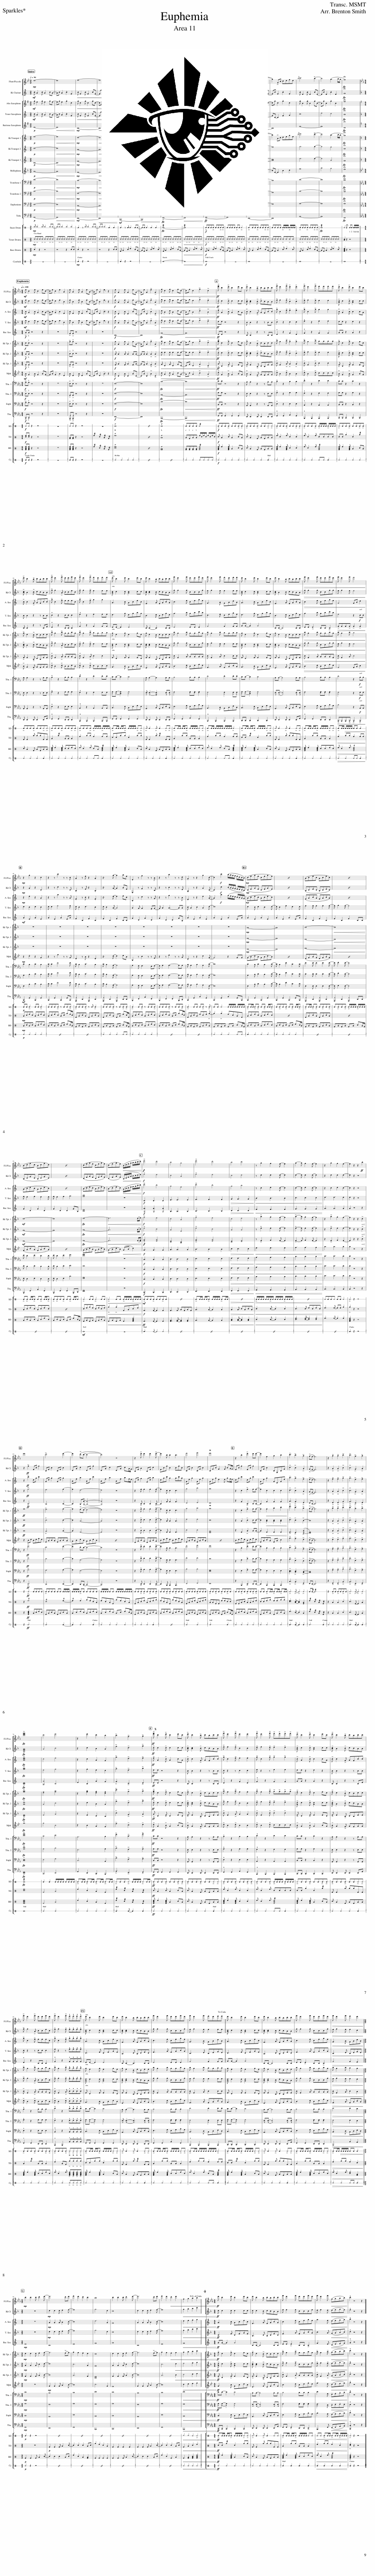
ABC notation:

X:1
%%score [ 1 2 ] [ 3 4 5 ] [ [ 6 7 8 ] 9 ] [ [ 10 11 ] 12 13 ] 14 [ 15 16 17 18 ]
L:1/8
Q:1/2=90
M:2/2
I:linebreak $
K:Bb
V:1 treble
V:2 treble transpose=-2
V:3 treble transpose=-9
V:4 treble transpose=-14
V:5 treble transpose=-21
V:6 treble transpose=-2
V:7 treble transpose=-2
V:8 treble transpose=-2
V:9 treble transpose=-7
V:10 bass
V:11 bass
V:12 bass
V:13 bass
V:14 bass-8
V:15 perc stafflines=1
K:none
V:16 perc
K:none
V:17 perc
K:none
V:18 perc stafflines=1
K:none
V:1
!mp! d8- | d8 | e8- | e8 | b8- | %5
 b8 | !>!c'8- |!<(! c'8!<)! |!fff! !>!g8- | g2 !>!GB cdgf | %10
 (!>!g/f/g- g6- | g2) !>!GB cdfd |{/b} c'6 !>!b2- | b4 (g3 a/g/ |[Q:1/4=100] !fermata!f8) ||$ %15
[K:Eb][M:4/4]!mf![Q:1/4=200] e c2 e c2 ec- | ce c2 e2 A2 | e A2 e A2 eA- | Ae A2 e2 z2 |!f! e G2 e G2 eG- | %20
 Ge G2 !>!e2 !>!G2 |!<(! f d2 f d2 fd- | df d2 !>!f2 !>!d2!<)! |!ff! !>![e'g'] c'2 !>!e' c'2 e'c' | !>!e' c'2 !>!b c'bc'c' | %25
 !>!g' e'2 !>!g' !>!e'2 !>!e'2 | !>!g' e'2 !>!g' f'f'f'f' | !>!e' c'2 !>!e' c'2 e'c' |$ !>!e' c'2 !>!b c'bc'c' | !>!g' e'2 !>!g' e'e'g'e' | %30
 !>!g' e'2 !>!g' f'e'f'f' | e' c'2 e' c'2 e'c' | e' c'2 b c'bc'c' | g' e'2 g' e'e'g'e' | g' e'2 g' f'e'f'f' | %35
 e' c'2 e' c'2 e'c' | e' c'2 b c'bc'c' |!>(! g' e'2 g' e'e'g'e' | g' e'2 g' f'4!>)!!p! |$!mp! z2 .g2 z2 .c2 | %40
 z2 z c'2 z z c | .A2 z e z2 .A2 | z3 g- g2 ae | .E2 z f2 z z B | z2 z b2 z z d | %45
 .G2 z z2 g2 c- | c2!f! c'2 (b/a/g/f/ e/d/c/B/) |!mp! (cege cege) | x8 | (Acec Acec) | %50
 x8 |$ (Bdfd Bdfd) | x8 | (cege cege) | (cege)!<(! (B/d/e/g/ a/b/c'/d'/)!<)! | %55
!f!!f! !>!e'4 d'4 | b4 g4 | !>!e'4 d'4 | b4 c'4 | z g2 f2 e- e2 | %60
 g2- g f2 e- e2 | z2 g2 f2 e2- | e2 z2 z2!ff! b2 |$ e'8 | !>!d'6 e'2- | %65
 e'2 (!>!d'c'- c'4- | c'4) z4 | z2 !>!e' e'2 e'2 !>!e'- | e'2 b b2 b3 | f'4 g'4 | %70
 Mf'8 | z2 b2 !>!e'2 e'e'- | e'2 e2 g2 b2 | !>!c'3 !>!b3 !>!g2 | (!>!fe- e6) | %75
 z2 !>!g2 !>!g2 !>!b2 | !>!b3 !>!f3 !>!g2 |$ !>![c'e'g']8 | c'4 e'4 | z2 e'2 c'2 b2 | %80
 !>!b3 !>!f3 !>!g2 |S!ff! !>![e'g'] c'2 !>!e' c'2 e'c' | !>!e' c'2 !>!b c'bc'c' | !>!g' e'2 !>!g' e'2 e'2 | !>!g' e'2 !>!g' !>!f'!>!f'!>!f'!>!f' | %85
 !>!e' c'2 !>!e' c'2 e'c' | !>!e' c'2 !>!b c'bc'c' |$ !>!g' e'2 !>!g' e'e'g'e' | !>!g' e'2 !>!g' !^!f'!^!f'!^!f'!^!f' | e' c'2 e' c'2 e'c' | %90
 e' c'2 b c'bc'c' | g' e'2 g' e'e'g'e' | g' e'2 g' f'e'f'f'!dacoda! || e' c'2 e' c'2 e'c' | e' c'2 b c'bc'c' | %95
 g' e'2 g' e'e'g'e' |!>(! g' e'2 g' f'2 e'2!>)! ||$[M:2/2]!mp! c'2 c'2 c' d'2 e'- | e'6 d'e' | f'2 e'2 d'2 c'2 | %100
 b8 | c'2 c'2 c' d'2 e'- | e'6 d'e' | f'2 e'2!<(! d'2 e'2 | f2 g2 a2 b2!<)!!D.S.! || %105
[M:4/4]O!ff! e' c'2 e' c'2 e'c' | e' c'2 b c'bc'c' | g' e'2 g' e'e'g'e' | g' e'2 g'!<(! (fgab)!<)! | !^!c'2 z4 z2 |] %110
V:2
[K:C]!mf! c A2 c A2 cA- | Ac A2 .c2 F2 |!<(! c F2 c F2 cF- | Fc F2 .c2 F2!<)! |!f! c E2 c E2 cE- | %5
 Ec E2 .c2 E2 |!<(! d B2 d B2 dB- | Bd B2 .d2 B2!<)! |!ff! c A2 c A2 cA- | Ac A2 .c2 F2 | %10
 c F2 c F2 cF- | Fc F2 .c2 F2 | c E2 c E2 cE- | Ec E2 .c2 E2 | !fermata!G8 ||$ %15
[K:F][M:4/4]!mf! f d2 f d2 fd- | df d2 f2 B2 | f B2 f B2 fB- | Bf B2 f2 z2 |!f! f A2 f A2 fA- | %20
 Af A2 !>!f2 !>!A2 |!<(! g e2 g e2 ge- | eg e2 !>!g2 !>!e2!<)! |!ff! !>!d d2 !>!d d2 dd | !>![Bd] [Bd]2 !>!c !>!dcBB | %25
 !>!f f2 !>!f !>!c2 !>!c2 | !>!e f2 !>!e e2 e2 | !>![Ad] d2 !>!d [Ad]2 dd |$ !>![Bd] B2 !>!c dcBB | !>!f f2 !>!A ccec | %30
 !>!e f2 !>!e e2 ee | [Ad] d2 d [Ad]2 dd | [Bd] [Bd]2 c dcBB | f f2 f cccf | e f2 e e2 ee | %35
 [Ad] d2 d [Ad]2 dd | [Bd] B2 c dcBB |!>(! f f2 f ccff | e f2 e e4!>)! |$!mp! z2 .A2 z2 .D2 | %40
 z2 z d2 z z D | .B,2 z F z2 .B,2 | z3 A- A2 BF | .F,2 z G2 z z C | z2 z c2 z z E | %45
 .A,2 z z2 A2 D- | D2!f! d2 (c/B/A/G/ F/E/D/C/) |!mp! (DFAF DFAF) | x8 | (B,DFD B,DFD) | %50
 x8 |$ (CEGE CEGE) | x8 | (DFAF DFAF) | (DFAF)!<(! (C/E/F/A/ B/c/d/e/)!<)! | %55
!f! !>!f4 e4 | c4 A4 | !>!f4 e4 | c4 d4 | z d2 d2 d- d2 | %60
 d2- d d2 d- d2 | z2 d2 d2 d2- | d2 z2 z4 |$ z2!ff! !>!f2 Fc f2 | CF c2 CF c2 | %65
 DA d2 DA f2 | DA d2 DA dA/G/ | B,F B2 B,F d2 | Fcf c2 cfc | CG c2 CG c2 | %70
 CGc G2 G cA/G/ | Fc f2 Fc f2 | CG c2 CG,CG | !>!d3 !>!c3 !>!A2 | (!>!GF- F6) | %75
 z2 !>!A2 !>!A2 !>!c2 | !>!c3 !>!G3 !>!A2 |$ !>![DFA]8 | A4 c4 | z2 d2 B2 A2 | %80
 !>!g3 !>!d3 !>!a2 |!ff! !>!d d2 !>!d d2 dd | !>![Bd] [Bd]2 !>!c dcBB | !>!f f2 !>!f c2 c2 | !>!e f2 !>!e !>!e2 !>!e2 | %85
 !>![Ad] d2 !>!d [Ad]2 dd | !>![Bd] B2 !>!c dcBB |$ !>!f f2 !>!A ccec | !>!e f2 !>!e !^!e!^!e!^!e!^!e | [Ad] d2 d [Ad]2 dd | %90
 [Bd] [Bd]2 c dcBB | f f2 f cccf | e f2 e e2 ee || [Ad] d2 d [Ad]2 dd | [Bd] [Bd]2 c dcBB | %95
 f f2 f cccf |!>(! e f2 e e2 d2!>)! ||$[M:2/2] z8 |!mp! d2 d2 d e2 f- | f8 | %100
 g6 d2 | c8 | d2 d2 d e2 f- | f8 |!<(! g2 a2 b2 c'2!<)! || %105
[M:4/4]!ff! d d2 d d2 dd | d d2 c dcBB | f f2 f cccf | e f2 e!<(! (efgf)!<)! | !^!f2 z4 z2 |] %110
V:3
[K:G]!mf! g e2 g e2 ge- | eg e2 .g2 c2 |!<(! g c2 g c2 gc- | cg c2 .g2 c2!<)! |!f! g B2 g B2 gB- | %5
 Bg B2 .g2 B2 |!<(! a f2 a f2 af- | fa f2 .a2 f2!<)! |!ff! g e2 g e2 ge- | eg e2 .g2 c2 | %10
 g c2 g c2 gc- | cg c2 .g2 c2 | g B2 g B2 gB- | Bg B2 .g2 B2 | !fermata!f8 ||$ %15
[K:C][M:4/4]!mf! c A2 c A2 cA- | Ac A2 c2 F2 | c F2 c F2 cF- | Fc F2 c2 z2 |!f! c E2 c E2 cE- | %20
 Ec E2 !>!c2 !>!E2 |!<(! d B2 d B2 dB- | Bd B2 !>!d2 !>!B2!<)! |!ff! !>!e A2 !>!c A2 cA | !>!c c2 !>!G AGcc | %25
 !>!g c2 !>!e !>!e2 !>!e2 | !>!g c2 !>!g g2 g2 | !>!c A2 !>!c c2 cA |$ !>!c c2 !>!G AGcc | !>!g c2 !>!e eeec | %30
 !>!g c2 !>!e g2 g2 | A3 c Acec | F3 A FAcA | c3 e cege | G3 B GBdB | %35
 A3 c Acec | F3 A FAcA |!>(! c3 e cege | G4 GB!p! d2!>)! |$!mp! z2 .e2 z2 .A2 | %40
 z2 z a2 z z A | .F2 z c z2 .F2 | z3 e- e2 fc | .C2 z d2 z z G | z2 z g2 z z B | %45
 .E2 z z2 e2 A- | A2!f! a2 (g/f/e/d/ c/B/A/G/) |!mp! (Acec Acec) | x8 | (FAcA FAcA) | %50
 x8 |$ (GBdB GBdB) | x8 | (Acec Acec) | (Acec)!<(! (G/B/c/e/ f/g/a/b/)!<)! | %55
!f! !>!c'4 b4 | g4 e4 | !>!c'4 b4 | g4 a4 | z c2 d2 c- c2 | %60
 c2- c d2 c- c2 | z2 c2 d2 c2- | c2 z2 z4 |$ z2!ff! !>!c'2 cg c'2 | Gc g2 Gc g2 | %65
 Ae a2 Ae c'2 | Ae a2 Ae ae/d/ | Fc f2 Fc a2 | cgc' g2 gc'g | Gd g2 Gd g2 | %70
 Gdg d2 d ge/d/ | cg c'2 cg c'2 | Gd g2 GDGd | !>!a3 !>!g3 !>!e2 | (!>!dc- c6) | %75
 z2 !>!e2 !>!e2 !>!g2 | !>!g3 !>!d3 !>!e2 |$ !>![Ace]8 | c4 e4 | z2 c2 A2 G2 | %80
 !>!g3 !>!d3 !>!e2 |!ff! !>!e A2 !>!c A2 cA | !>!c c2 !>!G AGcc | !>!g c2 !>!e e2 e2 | !>!g c2 !>!g !>!g2 !>!g2 | %85
 !>!c A2 !>!c c2 cA | !>!c c2 !>!G AGcc |$ !>!g c2 !>!e eeec | !>!g c2 !>!e !^!g!^!g!^!g!^!g | A3 c Acec | %90
 F3 A FAcA | c3 e cege | G3 B GBdB || A3 c Acec | F3 A FAcA | %95
 c3 e cege |!>(! G3 B GBdB!>)! ||$[M:2/2] z8 |!mp! A2 A2 A B2 c- | c8 | %100
 d6 A2 | G8 | A2 A2 A B2 c- | c8 |!<(! d2 e2 f2 g2!<)! || %105
[M:4/4]!ff! A3 c Acec | F3 A FAcA | c3 e cege | g3 e!<(! (defg)!<)! | !^!a2 z4 z2 |] %110
V:4
[K:C]!mf! c A2 c A2 cA- | Ac A2 .c2 F2 |!<(! c F2 c F2 cF- | Fc F2 .c2 F2!<)! |!f! c E2 c E2 cE- | %5
 Ec E2 .c2 E2 |!<(! d B2 d B2 dB- | Bd B2 .d2 B2!<)! |!ff! !>!A8- | Ac- c2 d4 | %10
 F8- | FC- C2 F2 G2 | c8 | e4 d4 | !fermata!B8 ||$ %15
[K:F][M:4/4]!mf! f d2 f d2 fd- | df d2 f2 B2 | f B2 f B2 fB- | Bf B2 f2 z2 |!f! f A2 f A2 fA- | %20
 Af A2 !>!f2 !>!A2 |!<(! g e2 g e2 ge- | eg e2 !>!g2 !>!e2!<)! |!ff! dd z4 z2 | B B2 z2 z BB | %25
 !^!c2 z2 c2 c2 | !^!e2 z2 e2 e2 | dd z2 d2 z2 |$ B B2 z2 z BB | !^!c2 z2 cc c2 | %30
 !^!e2 z2 e2 ee | d3 f dfaf | B3 d Bdfd | f3 a fac'a | c3 e cege | %35
 d3 f dfaf | B3 d Bdfd | f3 a fac'a | e4 z2!f! cc |$ d2 c2 d2 c2 | %40
 d d2 f4 f | d c2 d3 c2 | d c2 A- A4 | A2 G G3 FG- | G A2 A3- AA | %45
 c A2 c2 A2 d- | d8 | d2 c d2 c2 d- | d c2 f2 d2 d | f2 f f2 f2 f- | %50
 f g2 f- f4 |$ f e2 f2 e2 e | f e2 f2 g3 | [fa]8 | z8 | %55
!f! D3 D3 D2 | E3 E3 E2 | F3 F3 F2 |!>(! G3 G3 G2!>)! |!<(! B3 B3 B2 | %60
 c3 c3 c2!<)! | d3 d3 d2 | d2 z2 z4 |$ z2!ff! !>!f6 | e6 f2- | %65
 f2 d6- | d4 z4 | z2 f f2 f2 f- | f2 c c2 c3 | g4 a4 | %70
 g8 | z2 c2 !>!f2 ff- | f2 c2 c2 c2 | !>!d3 !>!c3 !>!A2 | (!>!GF- F6) | %75
 z2 !>!A2 !>!A2 !>!c2 | !>!c3 !>!G3 !>!A2 |$ !>![fa]8 | d4 f4 | z2 f2 d2 c2 | %80
 !>!g3 !>!d3 !>!a2 |!ff! dd z4 z2 | B B2 z2 z BB | c z2 z c2 c2 | e z2 z e2 e2 | %85
 dd z2 d2 z2 | B B2 z2 z BB |$ c z2 z cc c2 | e z2 z !^!e!^!e!^!e!^!e | D3 F DFAF | %90
 B,3 D B,DFD | F3 A FAcA | C3 E CEGE || D3 F DFAF | B,3 D B,DFD | %95
 F3 A FAcA |!>(! C3 E CEGE!>)! ||$[M:2/2] z8 |!mp! d2 d2 d e2 f- | f8 | %100
 g6 d2 | c8 | d2 d2 d e2 f- | f8 |!<(! g2 a2 b2 c'2!<)! || %105
[M:4/4]!ff! D3 F DFAF | B,3 D B,DFD | F3 A FAcA | c3 A!<(! (GABc)!<)! | !^!d2 z4 z2 |] %110
V:5
[K:G]!p! E8- |!<(! E8!<)! |!mp! C8- |!<(! C8!<)! |!mf! G8- | %5
!<(! G8!<)! | !>!D8- |!<(! D8!<)! |!ff! !>!E8- | E8 | %10
 C8- | C8 | G8- | G8 | !fermata!D8 ||$ %15
[K:C][M:4/4]!f! !>!A.A z4 z2 | z8 | !>!F.F z4 z2 | z8 |!f! C8- | %20
 C8 | G8- |!<(! G8!<)! |!ff! EE z4 z2 | C C2 z2 z CC | %25
 !^!E2 z2 G2 E2 | !^!G2 z2 G2 G2 | AA z2 A2 z2 |$ C C2 z2 z CF | !^!E2 z2 CC C2 | %30
 !^!G2 z2 G2 GG | EE- E2 E4 | C C2- C3 CC | E4 EE E2 | G4 G2 GG | %35
 AA- A2 A4 | CC- C4 CC | EE !>!E2 CC !>!C2 |!>(! !>!GGG!>!G !>!G2 !>!G2!>)! |$!mf! A2 E2 A2 E2 | %40
 A2 E2 A2 EA | F2 C2 F2 C2 | F2 C2 F2 CC | G2 D2 G2 D2 | G2 D2 D2 GB, | %45
 A2 E2 A2 E2 | A2 E2 A2 EA | A2 E2 A2 E2 | A2 E2 A2 EA | F2 C2 F2 C2 | %50
 F2 C2 F2 CC |$ G2 D2 G2 D2 | G2 D2 D2 GB, | [CE]8 | z8 | %55
!f! [A,A]3 [A,A]3 [A,A]2 | B,3 B,3 B,2 | C3 C3 C2 |!>(! D3 D3 D2!>)! |!<(! F3 F3 F2 | %60
 G3 G3 G2!<)! | A3 A3 A2 | A2 z4 z2 |$ z2!ff! !>!C6 | B,6 C2- | %65
 C2 B,[A,A]- [A,A]4- | [A,A]4 z4 | z2 !>!C C2 C2 !>!C- | C2 G G2 G3 | D4 E4 | %70
 D8 | z2 G2 !>!C2 CC- | C2 G2 G2 G2 | !>!A3 !>!G3 !>!E2 | DC- C6 | %75
 z2 !>!E2 !>!E2 !>!G2 | !>!G3 !>!D3 !>!E2 |$ !>![CE]8 | [A,A]4 C4 | F2 C2 A2 G2 | %80
 !>!G3 !>!D3 !>!E2 |!ff! EE z4 z2 | C C2 z2 z CC | !^!E2 z2 G2 E2 | !^!G2 z2 G2 G2 | %85
 AA z2 A2 z2 | C C2 z2 z CF |$ !^!E2 z2 CC C2 | !^!G2 z2 !^!G!^!G!^!G!^!G | EE- E2 E4 | %90
 C C2- C3 CC | E4 EE E2 | G4 G2 GG || AA- A2 A4 | CC- C4 CC | %95
 EE !>!E2 CC !>!C2 |!>(! G4 G2 F2!>)! ||$[M:2/2]!mp! E8 | C8 | E8 | %100
 G8 | A8 | C8 | E8 |!<(! G8!<)! || %105
[M:4/4]!ff! AA- A2 A4 | CC- C4 CC | EE !>!E2 CC !>!C2 | G3 E!<(! (DEFG)!<)! | !^!A2 z4 z2 |] %110
V:6
[K:C]!p! e8- |!<(! e8!<)! |!mp! c8- |!<(! c8!<)! |!mf! c8- | %5
!<(! c8!<)! | !>!d8- |!<(! d8!<)! |!fff! !>!a8- | a2 !>!Ac deag | %10
 (!>!a/g/a- a6- | a2) !>!Ac dege |{/c'} d'6 !>!c'2- | c'4 (a3 b/a/ | !fermata!g8) ||$ %15
[K:F][M:4/4]!f! d.d z4 z2 | z8 | !>!f.f z4 z2 | z8 |!f! f A2 f A2 fA- | %20
 Af A2 !>!f2 !>!A2 |!<(! g e2 g e2 ge- | eg e2 !>!g2 !>!e2!<)! |!ff! !>![fa] d2 !>!f d2 fd | !>!f d2 !>!c dcdd | %25
 !>!a f2 !>!a !>!f2 !>!f2 | !>!a f2 !>!a gggg | !>!f d2 !>!f d2 fd |$ !>!f d2 !>!c dcdd | !>!a f2 !>!a ffaf | %30
 !>!a f2 !>!a gfgg | f d2 f d2 fd | f d2 c dcdd | a f2 a ffaf | a f2 a gfgg | %35
 f d2 f d2 fd | f d2 c dcdd |!>(! a f2 a ffaf | a f2 a g4!>)!!p! |$ z8 | %40
 z8 | z8 | z8 | z8 | z8 | %45
 z8 | z8 |!mp! A8- | A8 | B8- | %50
!<(! B8!<)! |$!mf! c8- | c8 | d8- |!<(! d7 (d/e/)!<)! | %55
!f! !>!f4 e4 | c4 A4 | !>!f4 e4 | c4 d4 | z !>!a2 g2 f- f2 | %60
 !>!a2- a g2 f- f2 | z2 !>!a2 g2 f2- | f2 z2 z2!<(! !>!c2!<)! |$!ff! f8 | !>!e6 f2- | %65
 f2 (!>!ed- d4- | d4) z4 | z2 !>!f f2 f2 !>!f- | f2 c c2 c3 | g4 a4 | %70
 Mg8 | z2 c2 !>!f2 ff- | f2!<(! f2 a2 c'2!<)! | !>!d'3 !>!c'3 !>!a2 | (!>!gf- f6) | %75
 z2 !>!a2 !>!a2 !>!c'2 | !>!c'3 !>!g3 !>!a2 |$ !>![fa]8 | [df]4 [fa]4 | z2 [fa]2 [dg]2 [cf]2 | %80
 !>!c'3 !>!g3 !>!a2 |!ff! !>![fa] d2 !>!f d2 fd | !>!f d2 !>!c dcdd | !>!a f2 !>!a f2 f2 | !>!a f2 !>!a !>!g!>!g!>!g!>!g | %85
 !>!f d2 !>!f d2 fd | !>!f d2 !>!c dcdd |$ !>!a f2 !>!a ffaf | !>!a f2 !>!a !^!g!^!g!^!g!^!g | f d2 f d2 fd | %90
 f d2 c dcdd | a f2 a ffaf | a f2 a gfgg || f d2 f d2 fd | f d2 c dcdd | %95
 a f2 a ffaf |!>(! a f2 a g2 f2!>)! ||$[M:2/2]!mp! d2 d2 d e2 f- | f6 (!>!ef) | g2 f2 e2 d2 | %100
 c8 | d2 d2 d e2 f- | f6 (!>!ef) | g2 f2!<(! e2 f2 | g2 a2 b2 c'2!<)! || %105
[M:4/4]!ff! !>!f d2 !>!f d2 fd | !>!f d2 !>!c dcdd | !>!a f2 !>!a ffaf | !>!a f2 !>!a!<(! (gabc')!<)! | !^!d'2 z4 z2 |] %110
V:7
[K:C]!p! c8- |!<(! c8!<)! |!mp! A8- |!<(! A8!<)! |!mf! G8- | %5
!<(! G8!<)! | !>!B8- |!<(! B8!<)! |!ff! !>!e8- | e8 | %10
 f8- | f8 | g6 g2- | g4 f4 | !fermata!B8 ||$ %15
[K:F][M:4/4]!f! !>!A.A z4 z2 | z8 | !>!B.B z4 z2 | z8 |!f! A A2 A A2 AA- | %20
 AA A2 !>!A2 !>!A2 |!<(! e e2 e e2 ee- | ee e2 !>!e2 !>!e2!<)! |!ff! !>!d d2 !>!d d2 dd | !>![Bd] [Bd]2 !>!c !>!dcBB | %25
 !>!f f2 !>!f !>!c2 !>!c2 | !>!e f2 !>!e e2 e2 | !>![Ad] d2 !>!d [Ad]2 dd |$ !>![Bd] B2 !>!c dcBB | !>!f f2 !>!A ccec | %30
 !>!e f2 !>!e e2 ee | [Ad] d2 d [Ad]2 dd | [Bd] [Bd]2 c dcBB | f f2 f cccf | e f2 e e2 ee | %35
 [Ad] d2 d [Ad]2 dd | [Bd] B2 c dcBB |!>(! f f2 f ccff | e f2 e e4!>)!!p! |$ z8 | %40
 z8 | z8 | z8 | z8 | z8 | %45
 z8 | z8 |!mp! F8- | F8 | D8- | %50
!<(! D8!<)! |$!mf! G8- | G8 | A8- |!<(! A7 (B/c/)!<)! | %55
!f! !>!d4 c4 | A4 E4 | !>!d4 c4 | A4 A4 | z !>!d2 d2 d- d2 | %60
 !>!d2- d d2 d- d2 | z2 !>!d2 d2 d2- | d2 z2 z2!<(! !>!c2!<)! |$!ff! c8 | !>!c6 c2- | %65
 c2 A6- | A4 z4 | z2 !>!d d2 d2 !>!d- | d2 A A2 A3 | e4 e4 | %70
 c8 | z2 A2 !>!c2 cc- | c2!<(! [Ac]2 [Ac]2 [Ac]2!<)! | !>!d3 !>!c3 !>!B2- | B8 | %75
 z2 !>!A2 !>!A2 !>!c2 | !>!c3 !>!G3 !>!A2 |$ !>![Ad]8 | A4 c4 | z2 d2 B2 A2 | %80
 !>!g3 !>!d3 !>!a2 |!ff! !>!d d2 !>!d d2 dd | !>![Bd] [Bd]2 !>!c dcBB | !>!f f2 !>!f c2 c2 | !>!e f2 !>!e !>!e2 !>!e2 | %85
 !>![Ad] d2 !>!d [Ad]2 dd | !>![Bd] B2 !>!c dcBB |$ !>!f f2 !>!A ccec | !>!e f2 !>!e !^!e!^!e!^!e!^!e | [Ad] d2 d [Ad]2 dd | %90
 [Bd] [Bd]2 c dcBB | f f2 f cccf | e f2 e e2 ee || [Ad] d2 d [Ad]2 dd | [Bd] [Bd]2 c dcBB | %95
 f f2 f cccf |!>(! e f2 e e2 d2!>)! ||$[M:2/2]!mp! A2 A2 A c2 d- | d8 | c6 A2 | %100
 G8 | A2 A2 A c2 d- | d8 | c6!<(! d2 | e4 f2 g2!<)! || %105
[M:4/4]!ff! !>![Ad] d2 !>!d [Ad]2 dd | !>![Bd] [Bd]2 !>!c dcBB | !>!f f2 !>!f cccf | !>!e f2 !>!e!<(! (efgf)!<)! | !^!f2 z4 z2 |] %110
V:8
[K:C]!p! C8- |!<(! C8!<)! |!mp! F8- |!<(! F8!<)! |!mf! E8- | %5
!<(! E8!<)! | !>!G8- |!<(! G8!<)! |!ff! !>!c8- | c8 | %10
 [Ac]8- | [Ac]8 | e6 e2- | e4 A4 | !fermata!G8 ||$ %15
[K:F][M:4/4]!f! !>!F.F z4 z2 | z8 | !>!F.F z4 z2 | z8 |!f! F A2 F A2 FA- | %20
 AF A2 !>!F2 !>!A2 |!<(! G E2 G E2 GE- | EG E2 !>!G2 !>!E2!<)! |!ff! !>!A D2 !>!F D2 FD | !>!F F2 !>!C DCFF | %25
 !>!c F2 !>!A !>!A2 !>!A2 | !>!c F2 !>!c c2 c2 | !>!F D2 !>!F F2 FD |$ !>!F F2 !>!C DCFF | !>!c F2 !>!A AAAF | %30
 !>!c F2 !>!A c2 c2 | F D2 F F2 FD | F F2 C DCFF | c F2 A AAAA | c F2 A c2 cc | %35
 F D2 F F2 FD | F F2 C DCFF |!>(! c F2 A AAAF | c F2 A c4!>)!!p! |$ z8 | %40
 z8 | z8 | z8 | z8 | z8 | %45
 z8 | z8 |!mp! D8- | D8 | F8- | %50
!<(! F8!<)! |$!mf! E8- | E8 | F8- |!<(! F7 (F/[EG]/)!<)! | %55
!f!!f! !>![FA]4 [EA]4 | [CE]4 [A,C]4 | !>![FA]4 [EA]4 | [CE]4 [DF]4 | z !>!F2 G2 F- F2 | %60
 !>!F2- F G2 F- F2 | z2 !>!F2 G2 F2- | F2 z2 z2!<(! !>!c2!<)! |$!ff! A8 | !>!G6 A2- | %65
 A2 F6- | F4 z4 | z2 !>!B B2 B2 !>!B- | B2 F F2 F3 | c4 c4 | %70
 [EG]8 | z2 F2 !>!A2 AA- | A2!<(! F2 F2 F2!<)! | !>!F3 !>!E3 (!>![D-A]2 | [DF]8) | %75
 z2 !>!A2 !>!A2 !>!c2 | !>!c3 !>!G3 !>!A2 |$ !>![DF]8 | F4 A4 | z2 F2 D2 C2 | %80
 !>!c3 !>!G3 !>!A2 |!ff! !>!A D2 !>!F D2 FD | !>!F F2 !>!C DCFF | !>!c F2 !>!A A2 A2 | !>!c F2 !>!c !>!c2 !>!c2 | %85
 !>!F D2 !>!F F2 FD | !>!F F2 !>!C DCFF |$ !>!c F2 !>!A AAAF | !>!c F2 !>!A !^!c!^!c!^!c!^!c | F D2 F F2 FD | %90
 F F2 C DCFF | c F2 A AAAA | c F2 A c2 cc || F D2 F F2 FD | F F2 C DCFF | %95
 c F2 A AAAA |!>(! c F2 A c2 B2!>)! ||$[M:2/2]!mp! F2 F2 F A2 B- | B8 | A6 F2 | %100
 [CE]8 | F2 F2 F A2 B- | B8 | A6!<(! B2 | c4 d2 e2!<)! || %105
[M:4/4]!ff! !>!F D2 !>!F F2 FD | !>!F F2 !>!C DCFF | !>!c F2 !>!A AAAA | !>!c F2 !>!A!<(! (GABc)!<)! | !^!d2 z4 z2 |] %110
V:9
[K:F]!p! A8- |!<(! A8!<)! |!mp! F8- |!<(! F8!<)! |!mf! F8- | %5
!<(! F8!<)! | !>!C8- |!<(! C8!<)! |!ff! !>!d8- | df- f2 g4 | %10
 B8- | BF- F2 B2 c2 | f8 | a4 g4 | !fermata!e8 ||$ %15
[K:Bb][M:4/4]!mf! B G2 B G2 BG- | GB G2 B2 E2 | B E2 B E2 BE- | EB E2 B2 z2 |!f! B D2 B D2 BD- | %20
 DB D2 !>!B2 !>!D2 |!<(! c A2 c A2 cA- | Ac A2 !>!c2 !>!A2!<)! |!ff! !>!d G2 !>!B G2 BG | !>!B G2 !>!F GFGG | %25
 !>!d B2 !>!d B2 B2 | !>!d B2 !>!d cccc | !>!B G2 !>!B G2 BG |$ !>!B G2 !>!F GFGG | !>!d B2 !>!d BBdB | %30
 !>!d B2 !>!d cBcc | G3 B GBdB | E3 G EGBG | B3 d Bdfd | F3 A FAcA | %35
 G3 B GBdB | E3 G EGBG |!>(! B3 d Bdfd | F4 FA!p!!p! c2!>)! |$!mp! z2 .d2 z2 .G2 | %40
 z2 z g2 z z G | .E2 z B z2 .E2 | z3 d- d2 eB | .B,2 z c2 z z F | z2 z f2 z z A | %45
 .D2 z z2 d2 G- | G4 z2 GG | (GBdB GBdB) | x8 | (EGBG EGBG) | %50
 x8 |$ (FAcA FAcA) | x8 | (GBdB GBdB) | (GBdB)!<(! (GB d2)!<)! | %55
!f! G3 G3 G2 | A3 A3 A2 | B3 B3 B2 |!>(! c3 c3 c2!>)! |!<(! e3 e3 e2 | %60
 f3 f3 f2!<)! | g3 g3 g2 | g2 z4 z2 |$ z2 Bd Bdfd | FABA FABA | %65
 GBdB GBdB | x8 | EGBG EGBG | Bdfd Bdfd | FAcA FAcA | %70
 x8 | Bdfd Bdfd | FAcA FA c2 | !>!g3 !>!f3 !>!d2 | (!>!cB- B6) | %75
 z2 !>!d2 !>!d2 !>!f2 | !>!f3 !>!c3 !>!d2 |$ !>!g8 | g4 B4 | z2 B2 G2 F2 | %80
 !>!f3 !>!c3 !>!d2 |!ff! !>!d G2 !>!B G2 BG | !>!B G2 !>!F GFGG | !>!d B2 !>!d B2 B2 | !>!d B2 !>!d cccc | %85
 !>!B G2 !>!B G2 BG | !>!B G2 !>!F GFGG |$ !>!d B2 !>!d BBdB | !>!d B2 !>!d !^!c!^!c!^!c!^!c | G3 B GBdB | %90
 E3 G EGBG | B3 d Bdfd | F3 A FAcA || G3 B GBdB | E3 G EGBG | %95
 B3 d Bdfd |!>(! F3 A FAcA!>)! ||$[M:2/2] z8 |!mp! G2 G2 G A2 B- | B8 | %100
 c6 G2 | F8 | G2 G2 G A2 B- | B8 |!<(! c2 d2 e2 f2!<)! || %105
[M:4/4]!ff! G3 B GBdB | E3 G EGBG | B3 d Bdfd | f3 d!<(! (cdef)!<)! | !^!g2 z4 z2 |] %110
V:10
!p! D8- |!<(! D8!<)! |!mp! B,8- |!<(! B,8!<)! |!mf! B,8- | %5
!<(! B,8!<)! | !>!F,8- |!<(! F,8!<)! |!ff! !>!D8- | D8 | %10
 B,8- | B,8 | D8- | D8 | !fermata!C8 ||$ %15
[K:Eb][M:4/4]!f! !>!G,.G, z4 z2 | z8 | !>!E,.E, z4 z2 | z8 |!f! E,8- | %20
 E,8 | B,8- |!<(! B,8!<)! |!ff! CC z4 z2 | A, A,2 z2 z A,A, | %25
 !^!B,2 z2 B,2 B,2 | !^!D2 z2 D2 D2 | CC z2 C2 z2 |$ A, A,2 z2 z A,A, | !^!B,2 z2 B,B, B,2 | %30
 !^!D2 z2 D2 DD | CC- C2 C4 | A, A,2- A,3 A,A, | B,4 B,B, B,2 | D4 D2 DD | %35
 CC- C2 C4 | A,A,- A,4 A,A, | B,4 B,B, B,2 | D4 z2!f! B,B, |$ C2 B,2 C2 B,2 | %40
 C C2 E4 E | C B,2 C3 B,2 | C B,2 G,- G,4 | G,2 F, F,3 E,F,- | F, G,2 G,3- G,G, | %45
 B, G,2 B,2 G,2 C- | C8 | C2 B, C2 B,2 C- | C B,2 E2 C2 C | E2 E E2 E2 E- | %50
 E F2 E- E4 |$ E D2 E2 D2 D | E D2 E2 F3 | [EG]8 | z8 | %55
!f! C,3 C,3 C,2 | D,3 D,3 D,2 | E,3 E,3 E,2 |!>(! F,3 F,3 F,2!>)! |!<(! A,3 A,3 A,2 | %60
 B,3 B,3 B,2!<)! | C3 C3 C2 | C2 z4 z2 |$ z2!ff! !>!E6 | D6 E2- | %65
 E2 DC- C4- | C4 z4 | z2 !>!E E2 E2 !>!E- | E2 B, B,2 B,3 | F4 G4 | %70
 F8 | z2 B,2 !>!E2 EE- | E2 B,2 B,2 B,2 | !>!C3 !>!B,3 !>!G,2 | (!>!F,E,- E,6) | %75
 z2 !>!G,2 !>!G,2 !>!B,2 | !>!B,3 !>!F,3 !>!G,2 |$ !>![EG]8 | C4 E4 | A,6 B,2 | %80
 !>!F3 !>!C3 !>!G2 |!ff! CC z4 z2 | A, A,2 z2 z A,A, | !^!B,2 z2 B,2 B,2 | !^!D2 z2 D2 D2 | %85
 CC z2 C2 z2 | A, A,2 z2 z A,A, |$ !^!B,2 z2 B,B, B,2 | !^!D2 z2 !^!D!^!D!^!D!^!D | CC- C2 C4 | %90
 A, A,2- A,3 A,A, | B,4 B,B, B,2 | D4 D2 DD || CC- C2 C4 | A,A,- A,4 A,A, | %95
 B,4 B,B, B,2 |!>(! D4 D2 C2!>)! ||$[M:2/2]!mp! C8 | A,8 | B,8 | %100
 D8 | C8 | A,8 | B,8 |!<(! D8!<)! || %105
[M:4/4]!ff! CC- C2 C4 | A,A,- A,4 A,A, | B,4 B,B, B,2 | D3 G,!<(! !tenuto!F,!tenuto!G,!tenuto!A,!tenuto!B,!<)! | !^!C2 z4 z2 |] %110
V:11
!p! B,8- |!<(! B,8!<)! |!mp! E,8- |!<(! E,8!<)! |!mf! B,,8- | %5
!<(! B,,8!<)! | !>!F,8- |!<(! F,8!<)! |!ff! !>!B,8- | B,8 | %10
 G,8- | G,8 | B,8- | B,8 | !fermata!A,8 ||$ %15
[K:Eb][M:4/4]!f! !>!E,.E, z4 z2 | z8 | !>!A,,.A,, z4 z2 | z8 |!f! E,8- | %20
 E,8 | B,,8- |!<(! B,,8!<)! |!ff! G,G, z4 z2 | E, E,2 z2 z E,E, | %25
 !^!G,2 z2 G,2 G,2 | !^!F,2 z2 F,2 F,2 | G,G, z2 G,2 z2 |$ E, E,2 z2 z E,E, | !^!G,2 z2 G,G, G,2 | %30
 !^!F,2 z2 F,2 F,F, | [C,G,][C,G,]- [C,G,]2 [C,G,]4 | [A,,E,] [A,,E,]2- [A,,E,]3 [A,,E,][A,,E,] | [E,G,]4 [E,G,][E,G,] [E,G,]2 | [B,,F,]4 [B,,F,]2 [B,,F,][B,,F,] | %35
 [C,G,][C,G,]- [C,G,]2 [C,G,]4 | [A,,E,][A,,E,]- [A,,E,]4 [A,,E,][A,,E,] | [E,G,]4 [E,G,][E,G,] [E,G,]2 | [B,,F,]4 z2!f! F,F, |$ G,2 B,2 C2 B,2 | %40
 C C2 E4 E | C B,2 C3 B,2 | C B,2 G,- G,4 | G,2 F, F,3 E,F,- | F, G,2 G,3- G,G, | %45
 B, G,2 B,2 G,2 G,- | G,8 | G,2 B, C2 B,2 C- | C B,2 E2 C2 C | C2 C C2 C2 C- | %50
 C D2 C- C4 |$ C B,2 C2 B,2 B, | C B,2 C2 D3 | C8 | z8 | %55
!f! C,3 C,3 C,2 | D,3 D,3 D,2 | E,3 E,3 E,2 |!>(! F,3 F,3 F,2!>)! |!<(! A,3 A,3 A,2 | %60
 B,3 B,3 B,2!<)! | C3 C3 C2 | C2 z4 z2 |$ z2!ff! !>!B,6 | B,6 B,2- | %65
 B,2 G,6- | G,4 z4 | z2 !>!C C2 C2 !>!C- | C2 G, G,2 G,3 | D4 D4 | %70
 B,8 | z2 G,2 !>!B,2 B,B,- | B,2 G,2 G,2 G,2 | !>!A,3 !>!F,3 !>!E,2 | (!>!F,E,- E,6) | %75
 z2 !>!G,2 !>!G,2 !>!B,2 | !>!B,3 !>!F,3 !>!G,2 |$ !>![G,C]8 | G,4 B,4 | E,6 G,2 | %80
 !>!B,3 !>!F,3 !>!G,2 |!ff! G,G, z4 z2 | E, E,2 z2 z E,E, | !^!G,2 z2 G,2 G,2 | !^!F,2 z2 F,2 F,2 | %85
 G,G, z2 G,2 z2 | E, E,2 z2 z E,E, |$ !^!G,2 z2 G,G, G,2 | !^!F,2 z2 !^!F,!^!F,!^!F,!^!F, | [C,G,][C,G,]- [C,G,]2 [C,G,]4 | %90
 [A,,E,] [A,,E,]2- [A,,E,]3 [A,,E,][A,,E,] | [E,G,]4 [E,G,][E,G,] [E,G,]2 | [B,,F,]4 [B,,F,]2 [B,,F,][B,,F,] || [C,G,][C,G,]- [C,G,]2 [C,G,]4 | [A,,E,][A,,E,]- [A,,E,]4 [A,,E,][A,,E,] | %95
 [E,G,]4 [E,G,][E,G,] [E,G,]2 |!>(! [B,,F,]4 F,2 E,2!>)! ||$[M:2/2]!mp! G,8 | E,8 | G,8 | %100
 F,8 | G,8 | E,8 | G,8 |!<(! F,8!<)! || %105
[M:4/4]!ff! [C,G,][C,G,]- [C,G,]2 [C,G,]4 | [A,,E,][A,,E,]- [A,,E,]4 [A,,E,][A,,E,] | [E,G,]4 [E,G,][E,G,] [E,G,]2 | [B,,F,]3 D,!<(! !tenuto!D,!tenuto!E,!tenuto!F,!tenuto!E,!<)! | !^!E,2 z4 z2 |] %110
V:12
!p! D,8- |!<(! D,8!<)! |!mp! B,,8- |!<(! B,,8!<)! |!mf! B,8- | %5
!<(! B,8!<)! | !>!F,8- |!<(! F,8!<)! |!ff! !>!G,8- | G,8 | %10
 E,8- | E,8 | F,8- | F,8 | !fermata!F,8 ||$ %15
[K:Eb][M:4/4]!f! !>!G,.G, z4 z2 | z8 | !>!E,.E, z4 z2 | z8 |!f! E,8- | %20
 E,8 | B,8- |!<(! B,8!<)! |!ff! C,C, z4 z2 | A,, A,,2 z2 z A,,A,, | %25
 !^!E,2 z2 E,2 E,2 | !^!B,,2 z2 B,,2 B,,2 | C,C, z2 C,2 z2 |$ A,, A,,2 z2 z A,,A,, | !^!E,2 z2 E,E, E,2 | %30
 !^!B,,2 z2 B,,2 B,,B,, | C,3 E, C,E,G,E, | A,,3 C, A,,C,E,C, | E,3 G, E,G,B,G, | B,,3 D, B,,D,F,D, | %35
 C,3 E, C,E,G,E, | A,,3 C, A,,C,E,C, | E,3 G, E,G,B,G, | B,4 z2!f! B,,B,, |$ E,2 B,2 C2 B,2 | %40
 C C2 E4 E | C B,2 C3 B,2 | C B,2 G,- G,4 | G,2 F, F,3 E,F,- | F, G,2 G,3- G,G, | %45
 B, G,2 B,2 G,2 E,- | E,8 | E,2 B, C2 B,2 C- | C B,2 E2 C2 C | E,2 E, E,2 E,2 E,- | %50
 E, F,2 E,- E,4 |$ E, D,2 E,2 D,2 D, | E, D,2 E,2 B,3 | [E,G,]8 | z8 | %55
!f! C,3 C,3 C,2 | D,3 D,3 D,2 | E,3 E,3 E,2 |!>(! F,3 F,3 F,2!>)! |!<(! A,3 A,3 A,2 | %60
 B,3 B,3 B,2!<)! | C3 C3 C2 | C2 z4 z2 |$ z2!ff! !>!G,6 | F,6 G,2- | %65
 G,2 E,6- | E,4 z4 | z2 !>!A, A,2 A,2 !>!A,- | A,2 E, E,2 E,3 | B,4 B,4 | %70
 [D,F,]8 | z2 E,2 !>!G,2 G,G,- | G,2 E,2 E,2 E,2 | !>![C,E,]3 !>![B,,D,]3 !>![A,,C,]2- | [A,,C,]8 | %75
 z2 !>!G,2 !>!G,2 !>!B,2 | !>!B,3 !>!F,3 !>!G,2 |$ !>![C,E,]8 | E,4 G,4 | C,6 B,,2 | %80
 !>!B,3 !>!F,3 !>!G,2 |!ff! C,C, z4 z2 | A,, A,,2 z2 z A,,A,, | !^!E,2 z2 E,2 E,2 | !^!B,,2 z2 B,,2 B,,2 | %85
 C,C, z2 C,2 z2 | A,, A,,2 z2 z A,,A,, |$ !^!E,2 z2 E,E, E,2 | !^!B,,2 z2 !^!B,,!^!B,,!^!B,,!^!B,, | C,3 E, C,E,G,E, | %90
 A,,3 C, A,,C,E,C, | E,3 G, E,G,B,G, | B,,3 D, B,,D,F,D, || C,3 E, C,E,G,E, | A,,3 C, A,,C,E,C, | %95
 E,3 G, E,G,B,G, |!>(! B,,3 D, B,,D,F,D,!>)! ||$[M:2/2]!mp! C,8 | A,,8 | E,8 | %100
 B,,8 | C,8 | A,,8 | E,8 |!<(! B,,8!<)! || %105
[M:4/4]!ff! C,3 E, C,E,G,E, | A,,3 C, A,,C,E,C, | E,3 G, E,G,B,G, | B,3 G,!<(! (F,G,A,B,)!<)! | !^!C2 z4 z2 |] %110
V:13
!p! G,,8- |!<(! G,,8!<)! |!mp! E,,8- |!<(! E,,8!<)! |!mf! B,,,8- | %5
!<(! B,,,8!<)! | !>!F,,8- |!<(! F,,8!<)! |!ff! !>!G,,8- | G,,8 | %10
 E,,8- | E,,8 | B,,8- | B,,8 | !fermata!F,,8 ||$ %15
[K:Eb][M:4/4]!f! !>!C,,.C,, z4 z2 | z8 | !>![A,,,A,,].[A,,,A,,] z4 z2 | z8 |!f! E,,8- | %20
 E,,8 | B,,,8- |!<(! B,,,8!<)! |!ff! G,,G,, G,,2 G,,2 G,,2 | E,, E,,2 E,, E,,2 E,,E,, | %25
 !^!G,,2 G,,2 B,,2 G,,2 | !^!B,,,2 B,,,2 B,,,2 B,,,2 | C,,C,, C,,2 C,,2 C,,2 |$ E,, E,,2 E,, E,,2 E,,A,, | !^!G,,2 G,,2 E,,E,, E,,2 | %30
 !^!B,,,2 B,,,2 B,,,2 B,,,B,,, | G,,G,, G,,2 G,,2 G,,2 | E,, E,,2 E,, E,,2 E,,E,, | !^!G,,2 G,,2 B,,2 G,,2 | !^!B,,,2 B,,,2 B,,,2 B,,,2 | %35
 C,,C,, C,,2 C,,2 C,,2 | E,, E,,2 E,, E,,2 E,,A,, | !^!G,,2 G,,2 E,,E,, E,,2 |!>(! !>!B,,,B,,,B,,,!>!B,,, !>!B,,,2 !>!B,,,2!>)! |$!mf! C,,2 G,,2 C,,2 G,,2 | %40
 C,,2 G,,2 C,,2 G,,C,, | [A,,,A,,]2 E,,2 [A,,,A,,]2 E,,2 | [A,,,A,,]2 E,,2 [A,,,A,,]2 E,,E,, | B,,,2 F,,2 B,,2 F,,2 | B,,,2 F,,2 F,,2 B,,,D,, | %45
 C,,2 G,,2 C,2 G,,2 | C,,2 G,,2 C,2 G,,C,, | C,,2 G,,2 C,,2 G,,2 | C,,2 G,,2 C,,2 G,,C,, | [A,,,A,,]2 E,,2 [A,,,A,,]2 E,,2 | %50
 [A,,,A,,]2 E,,2 [A,,,A,,]2 E,,E,, |$ B,,,2 F,,2 B,,2 F,,2 | B,,,2 F,,2 F,,2 B,,,D,, | [E,,G,,]8 | z8 | %55
!f! C,,3 C,,3 C,,2 | D,,3 D,,3 D,,2 | E,,3 E,,3 E,,2 |!>(! F,,3 F,,3 F,,2!>)! |!<(! A,,3 A,,3 A,,2 | %60
 B,,3 B,,3 B,,2!<)! | C,3 C,3 C,2 | C,2 z4 z2 |$ z2!ff! !>!E,,6 | D,,6 E,,2- | %65
 E,,2 D,,C,,- C,,4- | C,,4 z4 | z2 !>!E,, E,,2 E,,2 !>!E,,- | E,,2 B,,, B,,,2 B,,,3 | F,,4 G,,4 | %70
 F,,8 | z2 B,,,2 !>!E,,2 E,,E,,- | E,,2 B,,,2 B,,,2 B,,,2 | !>!C,3 !>!B,,3 !>!G,,2 | F,,E,,- E,,6 | %75
 z2 !>!G,,2 !>!G,,2 !>!B,,2 | !>!B,,3 !>!F,,3 !>!G,,2 |$ !>![E,,G,,]8 | C,,4 E,,4 | A,,2 E,,2 C,,2 B,,,2 | %80
 !>!B,,3 !>!F,,3 !>!G,,2 |!ff! G,,G,, G,,2 G,,2 G,,2 | E,, E,,2 E,, E,,2 E,,E,, | !^!G,,2 G,,2 B,,2 G,,2 | !^!B,,,2 B,,,2 B,,,2 B,,,2 | %85
 C,,C,, C,,2 C,,2 C,,2 | E,, E,,2 E,, E,,2 E,,A,, |$ !^!G,,2 G,,2 E,,E,, E,,2 | !^!B,,,2 B,,,2 !^!B,,!^!B,,!^!B,,!^!B,, | G,,G,, G,,2 G,,2 G,,2 | %90
 E,, E,,2 E,, E,,2 E,,E,, | !^!G,,2 G,,2 B,,2 G,,2 | !^!B,,,2 B,,,2 B,,,2 B,,,2 || C,,C,, C,,2 C,,2 C,,2 | E,, E,,2 E,, E,,2 E,,A,, | %95
 !^!G,,2 G,,2 E,,E,, E,,2 |!>(! B,,,4 B,,2 A,,2!>)! ||$[M:2/2]!mp! G,,8 | E,,8 | G,,8 | %100
 B,,,8 | C,,8 | E,,8 | G,,8 |!<(! B,,,8!<)! || %105
[M:4/4]!ff! C,,C,, C,,2 C,,2 C,,2 | E,, E,,2 E,, E,,2 E,,A,, | G,,G,, !>!G,,2 E,,E,, !>!E,,2 | B,,,3 G,,!<(! (F,,G,,A,,B,,)!<)! | !^![C,,C,]2 z4 z2 |] %110
V:14
!p! G,8- | G,8 |!mp! E,8- | E,8 |!mf! B,,8- | %5
 B,,8 |!f! !>!F,8- | F,8 |!ff! !>!G,8- | G,8 | %10
 E,8- | E,8 | B,,8- | B,,8 | !fermata!F,8 ||$ %15
[K:Eb][M:4/4]!f! !>!C, .C, z4 z2 | z8 | !>!A,, .A,, z4 z2 | z8 |!f! E,8- | %20
 E,8 | B,,8- | B,,8 |!ff! G, G, G,2 G,2 G,2 | E, E,2 E, E,2 E, E, | %25
 !^!G,2 G,2 B,2 G,2 | !^!B,,2 B,,2 B,,2 B,,2 | C, C, C,2 C,2 C,2 |$ E, E,2 E, E,2 E, A, | !^!G,2 G,2 E, E, E,2 | %30
 !^!B,,2 B,,2 B,,2 B,, B,, | G,3 E, C, E, G, E, | A,,3 C, A,, C, E, C, | E,3 G, E, G, B, G, | B,,3 D, B,, D, F, D, | %35
 C,3 E, C, E, G, E, | A,,3 C, A,, C, E, C, | E,3 G, E, G, B, G, |!>(! !>!B,, B,, B,, !>!B,, !>!B,,2 !>!B,,2!>)! |$!mf! C,2 G,2 C,2 G,2 | %40
 C,2 G,2 C,2 G, C, | A,,2 E,2 A,,2 E,2 | A,,2 E,2 A,,2 E, E, | B,,2 F,2 B,2 F,2 | B,,2 F,2 F,2 B,, D, | %45
 C,2 G,2 C2 G,2 | C,2 G,2 C2 G, C, | C,2 G,2 C,2 G,2 | C,2 G,2 C,2 G, C, | A,,2 E,2 A,,2 E,2 | %50
 A,,2 E,2 A,,2 E, E, |$ B,,2 F,2 B,2 F,2 | B,,2 F,2 F,2 B,, D, | G,,8 | z8 | %55
!f! C,3 C,3 C,2 | D,3 D,3 D,2 | E,3 E,3 E,2 |!>(! F,3 F,3 F,2!>)! |!<(! A,3 A,3 A,2 | %60
 B,3 B,3 B,2!<)! | C3 C3 C2 | C2 z4 z2 |$ z2!ff! !>!E,6 | D,6 E,2- | %65
 E,2 D, C,- C,4- | C,4 z4 | z2 !>!E, E,2 E,2 !>!E,- | E,2 B,, B,,2 B,,3 | F,4 G,4 | %70
 F,8 | z2 B,,2 !>!E,2 E, E,- | E,2 B,,2 B,,2 B,,2 | !>!C,3 !>!B,,3 !>!G,,2 | F,, E,- E,6 | %75
 z2 !>!G,,2 !>!G,,2 !>!B,,2 | !>!B,,3 !>!F,,3 !>!G,,2 |$ !>!G,,8 | C,4 E,4 | A,,2 E,2 C,2 B,,2 | %80
 !>!B,,3 !>!F,,3 !>!G,,2 |!ff!!ff! G, G, G,2 G,2 G,2 | E, E,2 E, E,2 E, E, | !^!G,2 G,2 B,2 G,2 | !^!B,,2 B,,2 B,,2 B,,2 | %85
 C, C, C,2 C,2 C,2 | E, E,2 E, E,2 E, A, |$ !^!G,2 G,2 E, E, E,2 | !^!B,,2 B,,2 !^!B, !^!B, !^!B, !^!B, | C,3 E, C, E, G, E, | %90
 A,,3 C, A,, C, E, C, | E,3 G, E, G, B, G, | B,,3 D, B,, D, F, D, || C,3 E, C, E, G, E, | A,,3 C, A,, C, E, C, | %95
 E,3 G, E, G, B, G, |!>(!!>(! B,,3 D, B,, D, F, D,!>)!!>)! ||$[M:2/2]!mp! G,8 | E,8 | G,8 | %100
 B,,8 | C,8 | E,8 | G,8 |!<(! B,,8!<)! || %105
[M:4/4]!ff!!ff! C,3 E, C, E, G, E, | A,,3 C, A,, C, E, C, | E,3 G, E, G, B, G, | B,,3 [G,,G,]!<(! ([F,,F,] [G,,G,] [A,,A,] [B,,B,])!<)! | !^![C,C]2 z4 z2 |] %110
V:15
[K:C]!mp! ^G ^G2 ^G ^G2 ^G^G- | ^G^G ^G2 ^G2 ^G2 | _E2 z ^G ^G2 ^G^G- | ^G^G ^G2 E2 E2 | _E2 z E _E2 E_E- | %5
 _EE _E2 E2 E2 | !///!E8- | !///!E8 |!f! !>!EEE!>!E EE!>!E!>!E | EEEE !>!EE !>!^E2 | %10
 !>!EEE!>!E EE!>!E!>!E | EEEE !>!E/E/E/E/ !>!E/E/E/E/ | !>!EEE!>!E EE!>!E!>!E | !///!E8 | ^E2 !fermata!z2 EE E/E/E/E/ ||$ %15
[M:4/4]!f! ^E^E z2 z4 | z8 | ^E^E z2 z4 | z8 | !/!E8 | %20
 x8 | !/!E8 | EEEE !//!E4 |!f! !>!EEE!>!E EE!>!E!>!E | !>!EEE!>!E EE!>!^E!>!^E | %25
 !>!EEE!>!E EE!>!E!>!E | !>!EEE!>!E !>!E/E/E/E/ !>!E/E/E/E/ | !>!^EEE!>!E EE!>!E!>!E |$ !>!EEE!>!E EE!>!^E!>!^E | !>!EEE!>!E EE!>!E!>!E | %30
 !>!EEE!>!E !>!E/E/E/E/ !>!E/E/E/E/ | !>!EE/E/ E/E/!>!E E/E/E/E/ !>!^E!>!^E | !>!^E E2 !>!^E E2 !>!^E!>!^E | !>!EE/E/ E/E/!>!E E/E/E/E/ !>!^E!>!^E | !>!EE/E/ E/E/E/E/ E/E/E/E/ !>!^E2 | %35
 !>!EE/E/ E/E/!>!E E/E/E/E/ !>!^E!>!^E | !>!^E E2 !>!^E E2 !>!^E!>!^E | !>!EE/E/ E/E/!>!E E/E/E/E/ !>!^E!>!^E | !>!EE/E/!>(! E/E/E/E/ EE _E2!>)! |$!p! EE !>!E2 EE !>!E2 | %40
 EEE!>!E z EE!>!E | !>!EEE!>!E z E !>!E2 | EEE!>!E z E!>!E!>!E | !>!E2 E!>!E z EE!>!E | EEE!>!E z EE!>!E | %45
 !>!E2 EE E!>!E z !>!E | EE ^E2 E/E/E/E/ E/E/E/E/ | !>!EE/E/ !>!E!>!E E!>!E E/E/!>!E | E!>!EE!>!E E!>!E E/E/!>!E | !>!EE/E/ !>!E!>!E E!>!EE!>!E | %50
 E!>!EE!>!E !>!E/E/E/E/ !>!E/E/E/E/ |$ !>!E!>!E E/E/!>!E E!>!E E/E/!>!E | !>!E!>!EE!>!E E!>!E E/E/E | !>!^E2 EE !>!^E2 EE |!<(! !>!^E2 EE !>!E/E/E/E/ !>!E/E/E/E/!<)! | %55
!mf! !>!EEE!>!E EE!>!EE | x8 | !>!EE/E/ E/E/!>!E E/E/E/E/ !>!EE/E/ |!>(! x8 |!<(! !>!E/E/E/E/ E/E/!>!E/E/ E/E/E/E/ !>!E/E/E/E/ | %60
 x8 | ^EEE^E EE ^E2 | !>!^E2 z2 z4 |$ z2!ff! !>!^E2 EEEE | !>!EEEE EE E/E/E/E/ | %65
 E/E/E/E/ !>!EE EEEE | E/E/E/E/ EE E/E/E/E/ E/E/E/E/ | EE!>!E!>!E E!>!EE!>!E | EE!>!E!>!E E!>!EEE | !>!EEEE !>!EEEE | %70
 !>!EE!>!EE !>!EE!>!EE | EE!>!EE !>!EE!>!E!>!E | EE !>!EE/E/ !>!EE/E/ !>!EE/E/ | !>!^E3 !>!^E- !>!^E2 !>!^E2 | E!//!E- !//!E6 | %75
 z2 !>!EE !>!EE!>!EE | !>!^E3 !>!^E- !>!^E2 !>!^E2 |$ !///!E8 | E2 E2 E/E/E/E/ E/E/E/E/ | !>!EE/E/ !>!EE/E/ !>!EE/E/ !>!EE/E/ | %80
 !>!^EEE!>!^E E/E/E/E/ !>!^EE/E/ |!ff! !>!EEE!>!E EE!>!E!>!E | !>!EEE!>!E EE!>!^E!>!^E | !>!EEE!>!E EE!>!E!>!E | !>!EEE!>!E !>!E/E/E/E/ !>!E/E/E/E/ | %85
 !>!^EEE!>!E EE!>!E!>!E | !>!EEE!>!E EE!>!^E!>!^E |$ !>!EEE!>!E EE!>!E!>!E | !>!EEE!>!E !>!^E!>!^E!>!^E!>!^E | !>!EE/E/ E/E/!>!E E/E/E/E/ !>!^E!>!^E | %90
 !>!^E E2 !>!^E E2 !>!^E!>!^E | !>!EE/E/ E/E/!>!E E/E/E/E/ !>!^E!>!^E | !>!EE/E/ E/E/E/E/ E/E/E/E/ !>!^E2 || !>!EE/E/ E/E/!>!E E/E/E/E/ !>!^E!>!^E | !>!^E E2 !>!^E E2 !>!^E!>!^E | %95
 !>!EE/E/ E/E/!>!E E/E/E/E/ !>!^E!>!^E | !>!EE/E/!>(! E/E/E/E/ EE _E2!>)! ||$[M:2/2]!p! _E2 z2 z4 | x8 | x8 | %100
 x8 | x8 | x8 | x8 |!<(! ^F2 ^F2 ^E2 !>!^E2!<)! || %105
[M:4/4]!ff! !>!EE/E/ E/E/!>!E E/E/E/E/ !>!^E!>!^E | !>!^E E2 !>!^E E2 ^E^E | !>!EE/E/ E/E/!>!E E/E/E/E/ ^E^E |!<(! ^E^E !>!EE/E/ !>!EE/E/ !>!E/E/E/E/!<)! | !>!^E2 z2 z4 |] %110
V:16
[K:C]!mp! !>!_c!>!_c_c!>!_c !>!_c_c!>!_c!>!_c | _c!>!_c!>!_c_c !>!_c_c!>!_c_c | !>!_c!>!_c_c!>!_c !>!_c_c!>!_c!>!_c | _c!>!_c!>!_c_c !>!_c_c!>!_c_c | !>!_c!>!_c_c!>!_c !>!_c_c!>!_c!>!_c | %5
 _c!>!_c!>!_c_c !>!_c_c!>!_c_c | !>!_c!>!_c_c!>!_c !>!_c_c!>!_c!>!_c |!<(! _c!>!_c!>!_c_c !>!_c_c!>!_c_c!<)! |!f! !>!_c!>!_c_c!>!_c !>!_c_c!>!_c!>!_c | _c!>!_c!>!_c_c !>!_c_c!>!_c_c | %10
 !>!_c!>!_c_c!>!_c !>!_c_c!>!_c!>!_c | _c!>!_c!>!_c_c !>!_c_c!>!_c_c | !>!_c!>!_c_c!>!_c !>!_c_c!>!_c!>!_c | _c!>!_c!>!_c_c !>!_c_c!>!_c_c | [Ac]2 z2 z4 ||$ %15
[M:4/4]!f! [ce][ce] z2 z4 | z8 | [FA][FA] z2 z4 | !//!e2 !//!c2 !//!A2 !//!F2 | !/!e8 | %20
 x8 | !/!A8 | AFAA e/c/e/c/ e/c/e/c/ |!f! c A2 c A2 cA | c A2 F AFAA | %25
 e c2 e c2 c2 | e c2 e cccc | cc g2 c2 !//!g2 |$ F F2 g ggFF | A2 !//!g2 AA A2 | %30
 e2 gg e2 ee | ccgg c2 gg | F F2 g !//!g2 FF | A2 gg AA A2 | e2 gg e2 ee | %35
 cc !//!g2 c2 gg | F F2 g ggFF | A2 gg AA A2 |!>(! e2 gg e2 ee!>)! |$!mp! Acec Acec | %40
 Acec Ac ge/c/ | FAcA FAcA | FAcA FA ec/F/ | Acec Acec | Acec Ac ge/c/ | %45
 FAcA ece !>!g- | g2 !>!g2 ecAF | Acec Acec | x8 | FAcA FAcA | %50
 x8 |$ Acec Acec | x8 | cege cece |!<(! !>!g2 !>!g2 FAce!<)! | %55
!f! F3 F- F2 F2 | F3 F AFAF | A3 A- A2 A2 |!>(! A3 A cAcA!>)! |!<(! c3 c- c2 c2 | %60
 c3 c ecec!<)! | e3 e- ee g2 | !>!g2 z2 z4 |$ z2!ff! !/!e6 | !/!c6 !/!e2- | %65
 !/!e2 e2 gecA | ecAF gecA | FAce Aceg | ecAF gecA | FAce Aceg | %70
 AAFF eecc | FFAc AAce | cceg eegg | [ce]3 [Ac]- [Ac]2 [FA]2 | !//!e2 !//!c2 !//!A2 !//!F2 | %75
 z2 A2 A2 c2 | c3 F- F2 A2 |$ [ce]8 | F4 A4 | e2 c2 A2 F2 | %80
 !//!e2 !//!c2 !//!A2 !//!F2 |!ff! c A2 c A2 cA | c A2 F AFAA | e c2 e c2 c2 | e c2 e cccc | %85
 cc g2 c2 !//!g2 | F F2 g ggFF |$ A2 !//!g2 AA A2 | e2 AF !>!g!>!g!>!g!>!g | ccgg c2 gg | %90
 F F2 g !//!g2 FF | A2 gg AA A2 | e2 gg e2 ee || cc !//!g2 c2 gg | F F2 g ggFF | %95
 A2 gg AA A2 |!>(! e2 gg e2 c2!>)! ||$[M:2/2] z8 |!p! F2 F2 F A2 c- | c2 c2 c2 Ac | %100
 g2 e2 c2 A2 | F2 F2 F2 F2 | F2 F2 F A2 c- | c2 c2 c2 Ac |!<(! F2 A2 c2 e2!<)! || %105
[M:4/4]!ff! cc !//!g2 c2 gg | F F2 g ggFF | A2 gg AA A2 |!<(! e2 gg e2 c2!<)! | !>![ce]2 z2 z4 |] %110
V:17
[K:C]!mp! c2 z2 z4 | z4 z2 cc | c2 z2 z4 | z4 z2 cc | F A2 c e2 cA- | %5
 AF A2 c e2 c | F A2 c e2 cA- |!<(! AF A2 c e2 c!<)! |!f! F A2 c e2 cA- | AF A2 c e2 c | %10
 F A2 c e2 cA- | AF A2 c e2 c | F A2 c e2 cA- | AF A2 c e2 c | [FAce]2 z2 z4 ||$ %15
[M:4/4]!f! [FAce][FAce] z2 z4 | z8 | [FAce][FAce] z2 z4 | !//!e2 !//!c2 !//!A2 !//!F2 | !/![ce]8 | %20
 x8 | !/![FA]8 | [FA][FA][FA][FA] !//![FAce]4 |!f! [FAce] e2 [FAce] A2 cA | c A2 F AFAA | %25
 [FAce] e2 [FAce] c2 c2 | e c2 e !//![FAce]4 | [FAce] e2 [FAce] A2 cA |$ c A2 F AFAA | [FAce] e2 [FAce] ccec | %30
 e c2 e cA !//![FAce]2 | [FAce] e2 [FAce] A2 cA | c A2 F AFAA | [FAce] e2 [FAce] ccec | e c2 e cA !//![FAce]2 | %35
 [FAce] e2 [FAce] A2 cA | c A2 F AFAA | [FAce] e2 [FAce] ccec |!>(! e c2 e !/![FAce]4!>)! |$!mp! AcAc Acec | %40
 AcAc Ac ec/A/ | FAFA FAcA | FAFA FA cA/F/ | AcAc Acec | AcAc Ac ec/A/ | %45
 FAFA FAcA | FAFA FA cA/F/ | AcAc Acec | AcAc Ac ec/A/ | FAFA FAcA | %50
 FAFA FA cA/F/ |$ AcAc Acec | AcAc Ac ec/A/ | FAFA FAcA |!<(! FAFA F2 [FAce]2!<)! | %55
!ff! F3 F- F2 F2 | [FA]3 [FA]- [FA]2 [FA]2 | A3 A- A2 A2 |!>(! [Ac]3 [Ac]- [Ac]2 [Ac]2!>)! |!<(! c3 c- c2 c2 | %60
 [ce]3 [ce]- [ce]2 [ce]2!<)! | e3 e- e2 e2 | [FAce]2 z2 z4 |$ z2!ff! [FAce]2 Acec | FAcA FAcA | %65
 Acec Acec | Acec Ac ec/A/ | FAcA FAcA | Acec Acec | FAcA FAcA | %70
 FAcA FA cA/F/ | Acec Acec | FAcA FAcA | e3 c- c2 A2 | !//!e2 !//!c2 !//!A2 !//!F2 | %75
 z2 A2 A2 c2 | c3 F- F2 A2 |$ [FAce]8 | F4 A4 | e2 c2 A2 F2 | %80
 !//!e2 !//!c2 !//!A2 !//!F2 |!ff! [FAce] e2 [FAce] A2 cA | c A2 F AFAA | [FAce] e2 [FAce] c2 c2 | e c2 e !//![FAce]4 | %85
 [FAce] e2 [FAce] A2 cA | c A2 F AFAA |$ [FAce] e2 [FAce] ccec | e c2 e !>![FAce]!>![FAce]!>![FAce]!>![FAce] | [FAce] e2 [FAce] A2 cA | %90
 c A2 F AFAA | [FAce] e2 [FAce] ccec | e c2 e cA !//![FAce]2 || [FAce] e2 [FAce] A2 cA | c A2 F AFAA | %95
 [FAce] e2 [FAce] ccec |!>(! e c2 e [ce]2 [FA]2!>)! ||$[M:2/2]!p! F2 F2 F A2 c- | c2 c2 c2 Ac | e2 c2 A2 [FA]2 | %100
 F2 F2 F2 F2 | F2 F2 F A2 c- | c2 c2 c2 Ac | e2 c2 F2 A2 |!<(! F2 [FA]2 [FAc]2 [FAce]2!<)! || %105
[M:4/4]!ff! [FAce] e2 [FAce] A2 cA | c A2 F AFAA | [FAce] e2 [FAce] ccec |!<(! e c2 e !//![FAce]4!<)! | !>![FAce]2 z2 z4 |] %110
V:18
[K:C] z8 | z8 |!mp! E2 z2 z4 | z8 | E2 z2 z4 | %5
 z8 | _E8- |!<(! _E8!<)! |!f! E8 | z8 | %10
 E8 | z8 | E8 | z8 | E8 ||$ %15
[M:4/4]!f! E.E z2 z4 | z8 | E.E z2 z4 | z8 | ^E2 ^E2 ^E2 ^E2 | %20
 x8 | x8 | ^E2 ^E2 ^E^E^E^E |!f! ^E2 ^E2 ^E2 ^E2 | ^E2 ^E2 ^E2 E2 | %25
 ^E2 ^E2 ^E2 ^E2 | ^E2 ^E2 ^E^E E2 | ^E2 ^E2 ^E2 ^E2 |$ ^E2 ^E2 ^E2 E2 | ^E2 ^E2 ^E2 ^E2 | %30
 ^E2 ^E2 ^E^E E2 | ^E2 ^E2 ^E2 ^E2 | ^E2 ^E2 ^E2 E2 | ^E2 ^E2 ^E2 ^E2 | ^E2 ^E2 ^E^E E2 | %35
 ^E2 ^E2 ^E2 ^E2 | ^E2 ^E2 ^E2 E2 | ^E2 ^E2 ^E2 ^E2 |!>(! ^E2 ^E2 ^E^E _E2!>)! |$!p! ^E2 ^E2 ^E2 ^E2 | %40
 x8 | x8 | ^E2 ^E2 ^E2 ^E^E | ^E2 ^E2 ^E2 ^E2 | x8 | %45
 x8 | ^E2 ^E2 ^E2 ^E^E | E2 ^E2 ^E2 ^E2 | ^E2 ^E2 ^E2 ^E2 | x8 | %50
 x8 |$ x8 | x8 |!mf! E8 | z8 | %55
 E3 ^E- ^E2 ^E2 | x8 | x8 | x8 | x8 | %60
 x8 | x8 | E2 z2 z4 |$ z2!ff! E6 | E6 E2- | %65
 E2 E4 E2 | ^E2 ^E2 ^E2 ^E2 | ^E2 ^E2 ^E2 E2 | x8 | E4 E4 | %70
 E6 E2 | ^E2 ^E2 ^E2 ^E2 | ^E2 ^E2 ^E2 ^E2 | E3 E- E2 E2 | E6 E2 | %75
 ^E2 ^E2 ^E2 ^E2 | E3 E- E2 E2 |$ E8 | E4 E4 | ^E2 ^E2 ^E2 ^E2 | %80
 E3 E- E2 E2 |!ff! ^E2 ^E2 ^E2 ^E2 | ^E2 ^E2 ^E2 E2 | ^E2 ^E2 ^E2 ^E2 | ^E2 ^E2 ^E^E E2 | %85
 ^E2 ^E2 ^E2 ^E2 | ^E2 ^E2 ^E2 E2 |$ ^E2 ^E2 ^E2 ^E2 | ^E2 ^E2 !>!^E!>!^E!>!^E!>!^E | ^E2 ^E2 ^E2 ^E2 | %90
 ^E2 ^E2 ^E2 E2 | ^E2 ^E2 ^E2 ^E2 | ^E2 ^E2 ^E^E E2 || ^E2 ^E2 ^E2 ^E2 | ^E2 ^E2 ^E2 E2 | %95
 ^E2 ^E2 ^E2 ^E2 |!>(! ^E2 ^E2 ^E^E _E2!>)! ||$[M:2/2]!p! ^E2 z2 z4 | x8 | x8 | %100
 x8 | x8 | x8 | x8 |!<(! ^E2 ^E2 ^E2 ^E2!<)! || %105
[M:4/4]!ff! ^E2 ^E2 ^E2 ^E2 | ^E2 ^E2 ^E2 ^E2 | E2 E2 E2 E2 |!<(! E2 E2 E2 E2!<)! | .E2 z2 z4 |] %110
